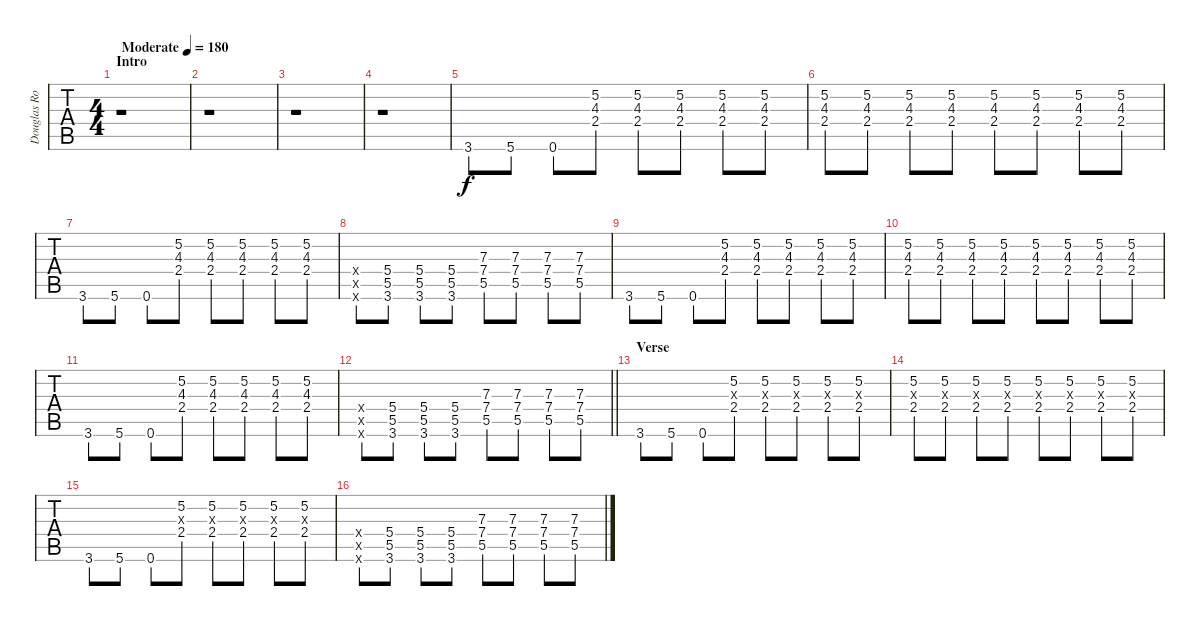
\track ("Douglas Robb (Lead Guitar)" "Douglas Ro") {instrument distortionguitar}
\staff {tabs}
\tuning (E4 B3 G3 D3 A2 E2) {hide}
\ts (4 4)
\section ("" "Intro")
\tempo (180 "Moderate")
\clef g2
\ks c
r.1{dy f instrument distortionguitar} |
r.1 |
r.1 |
r.1 |
3.6.8 5.6.8 0.6.8 (5.2 4.3 2.4).8 (5.2 4.3 2.4).8 (5.2 4.3 2.4).8 (5.2 4.3 2.4).8 (5.2 4.3 2.4).8 |
(5.2 4.3 2.4).8 (5.2 4.3 2.4).8 (5.2 4.3 2.4).8 (5.2 4.3 2.4).8 (5.2 4.3 2.4).8 (5.2 4.3 2.4).8 (5.2 4.3 2.4).8 (5.2 4.3 2.4).8 |
3.6.8 5.6.8 0.6.8 (5.2 4.3 2.4).8 (5.2 4.3 2.4).8 (5.2 4.3 2.4).8 (5.2 4.3 2.4).8 (5.2 4.3 2.4).8 |
(0.4{x} 0.5{x} 0.6{x}).8 (5.4 5.5 3.6).8 (5.4 5.5 3.6).8 (5.4 5.5 3.6).8 (7.3 7.4 5.5).8 (7.3 7.4 5.5).8 (7.3 7.4 5.5).8 (7.3 7.4 5.5).8 |
3.6.8 5.6.8 0.6.8 (5.2 4.3 2.4).8 (5.2 4.3 2.4).8 (5.2 4.3 2.4).8 (5.2 4.3 2.4).8 (5.2 4.3 2.4).8 |
(5.2 4.3 2.4).8 (5.2 4.3 2.4).8 (5.2 4.3 2.4).8 (5.2 4.3 2.4).8 (5.2 4.3 2.4).8 (5.2 4.3 2.4).8 (5.2 4.3 2.4).8 (5.2 4.3 2.4).8 |
3.6.8 5.6.8 0.6.8 (5.2 4.3 2.4).8 (5.2 4.3 2.4).8 (5.2 4.3 2.4).8 (5.2 4.3 2.4).8 (5.2 4.3 2.4).8 |
\barLineRight lightlight
(0.4{x} 0.5{x} 0.6{x}).8 (5.4 5.5 3.6).8 (5.4 5.5 3.6).8 (5.4 5.5 3.6).8 (7.3 7.4 5.5).8 (7.3 7.4 5.5).8 (7.3 7.4 5.5).8 (7.3 7.4 5.5).8 |
\section ("" "Verse")
3.6.8 5.6.8 0.6.8 (5.2 0.3{x} 2.4).8 (5.2 0.3{x} 2.4).8 (5.2 0.3{x} 2.4).8 (5.2 0.3{x} 2.4).8 (5.2 0.3{x} 2.4).8 |
(5.2 0.3{x} 2.4).8 (5.2 0.3{x} 2.4).8 (5.2 0.3{x} 2.4).8 (5.2 0.3{x} 2.4).8 (5.2 0.3{x} 2.4).8 (5.2 0.3{x} 2.4).8 (5.2 0.3{x} 2.4).8 (5.2 0.3{x} 2.4).8 |
3.6.8 5.6.8 0.6.8 (5.2 0.3{x} 2.4).8 (5.2 0.3{x} 2.4).8 (5.2 0.3{x} 2.4).8 (5.2 0.3{x} 2.4).8 (5.2 0.3{x} 2.4).8 |
(0.4{x} 0.5{x} 0.6{x}).8 (5.4 5.5 3.6).8 (5.4 5.5 3.6).8 (5.4 5.5 3.6).8 (7.3 7.4 5.5).8 (7.3 7.4 5.5).8 (7.3 7.4 5.5).8 (7.3 7.4 5.5).8
